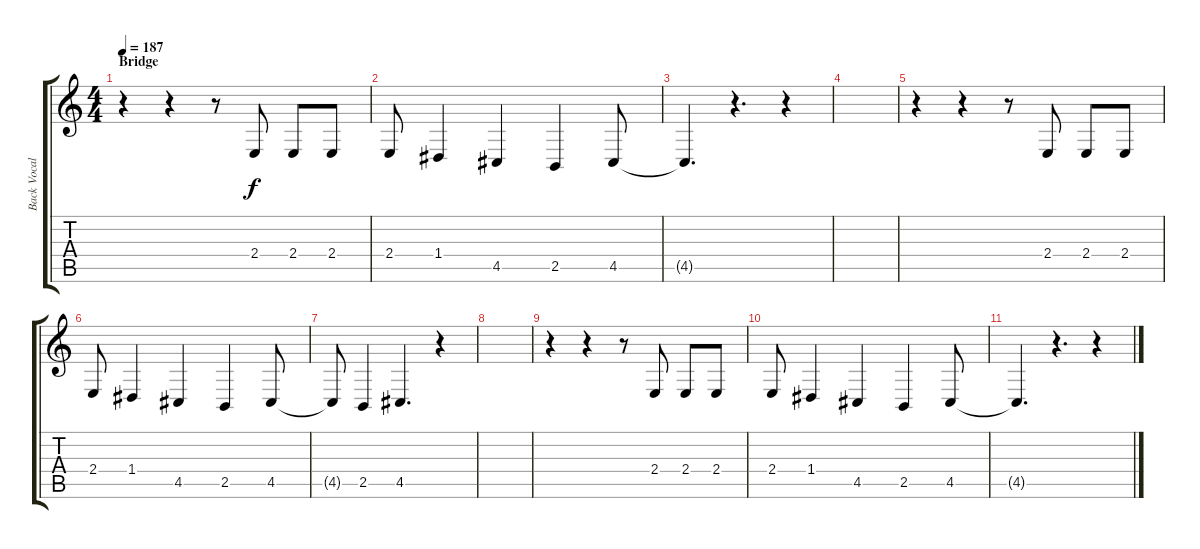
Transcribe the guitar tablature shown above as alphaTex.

\track ("Back Vocals" "Back Vocal") {instrument tenorsax}
\staff {score tabs}
\tuning (E4 B3 G3 D3 A2 E2) {hide}
\ts (4 4)
\section ("" "Bridge")
\tempo 187
\clef g2
\ks c
r.4{dy f} r.4 r.8 2.4.8 2.4.8 2.4.8 |
2.4.8 1.4.4 4.5.4 2.5.4 4.5.8 |
4.5{t}.4{d} r.4{d} r.4 |
|
r.4 r.4 r.8 2.4.8 2.4.8 2.4.8 |
2.4.8 1.4.4 4.5.4 2.5.4 4.5.8 |
4.5{t}.8 2.5.4 4.5.4{d} r.4 |
|
r.4 r.4 r.8 2.4.8 2.4.8 2.4.8 |
2.4.8 1.4.4 4.5.4 2.5.4 4.5.8 |
4.5{t}.4{d} r.4{d} r.4
